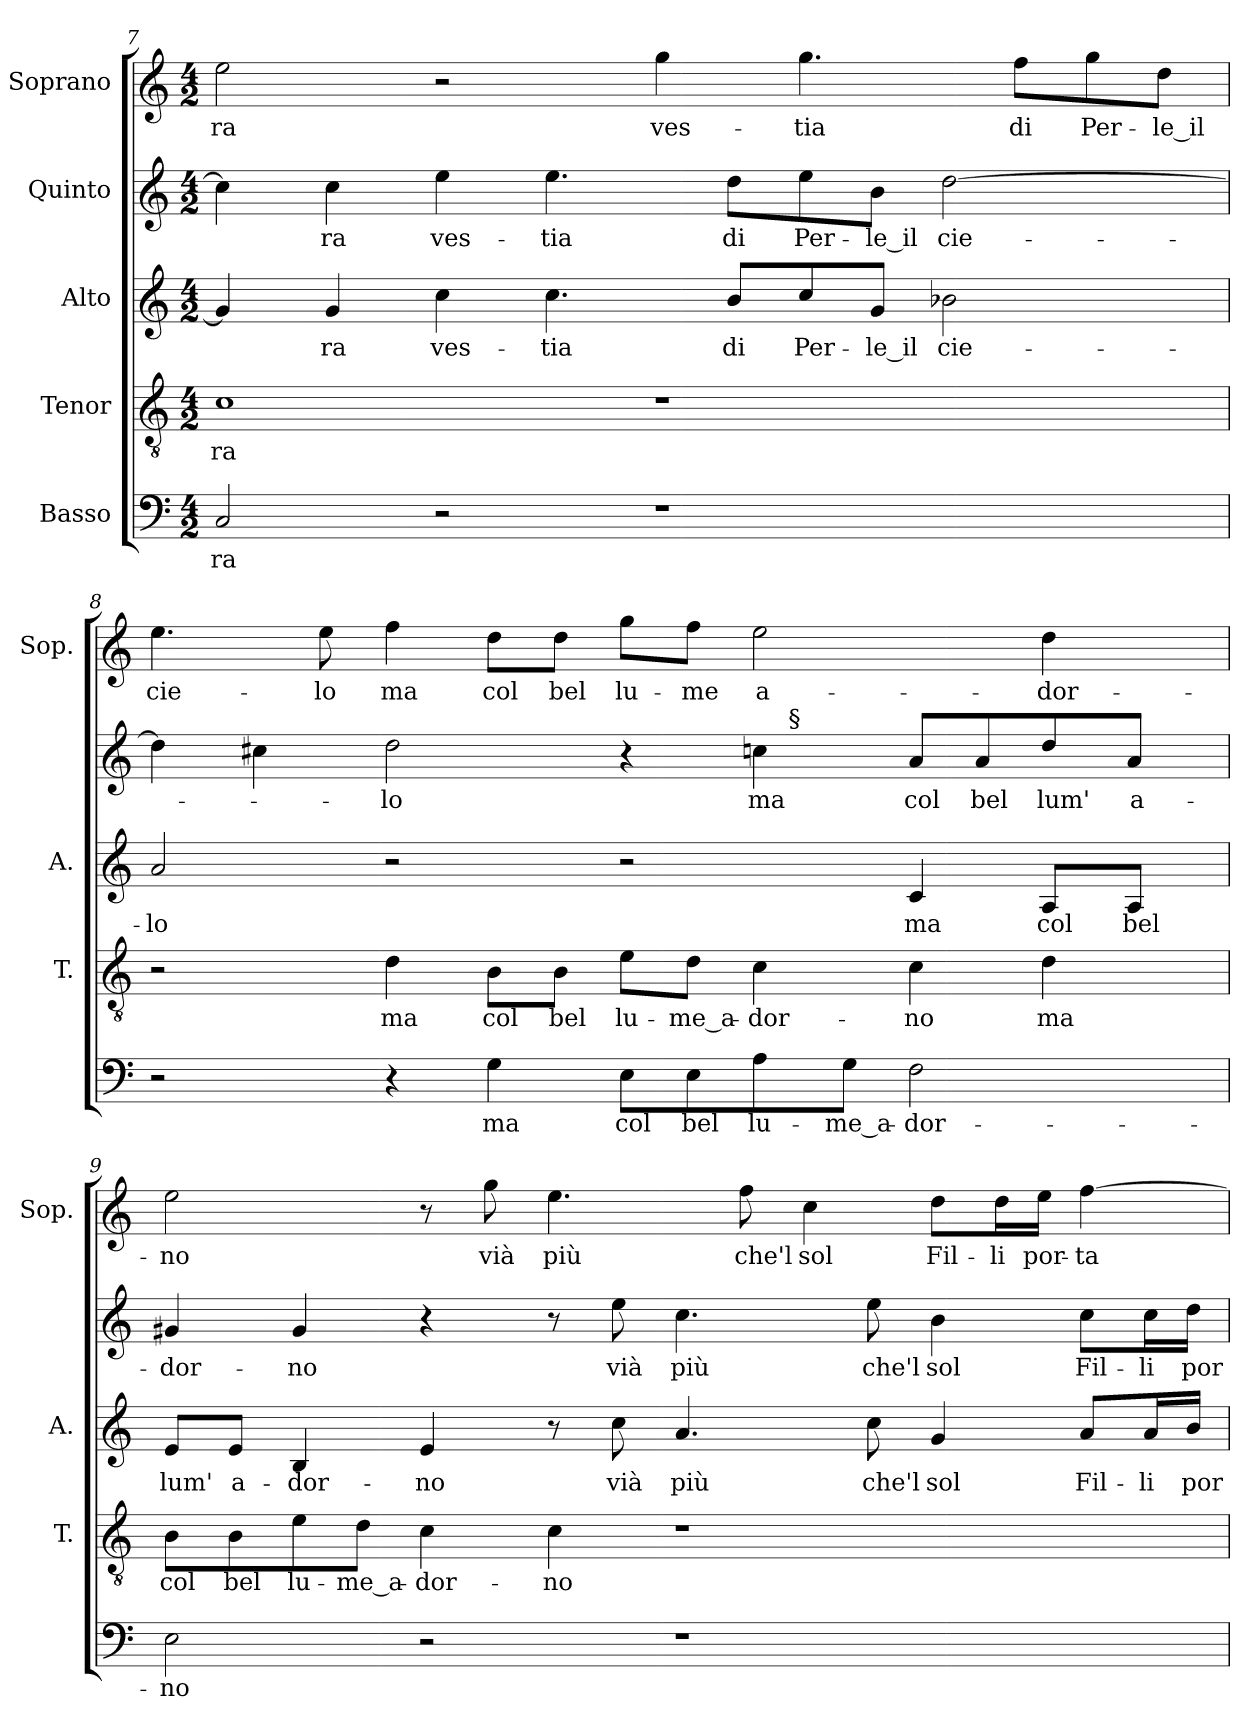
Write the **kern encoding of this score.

**kern	**text	**kern	**text	**kern	**text	**kern	**text	**kern	**text
*part5	*part5	*part4	*part4	*part3	*part3	*part2	*part2	*part1	*part1
*staff5	*staff5	*staff4	*staff4	*staff3	*staff3	*staff2	*staff2	*staff1	*staff1
*I"Basso	*	*I"Tenor	*	*I"Alto	*	*I"Quinto	*	*I"Soprano	*
*	*	*I'T.	*	*I'A.	*	*	*	*I'Sop.	*
*clefF4	*	*clefGv2	*	*clefG2	*	*clefG2	*	*clefG2	*
*	*	*ITrd7c12	*	*	*	*	*	*	*
*k[]	*	*k[]	*	*k[]	*	*k[]	*	*k[]	*
*C:	*	*C:	*	*C:	*	*C:	*	*C:	*
*M4/2	*	*M4/2	*	*M4/2	*	*M4/2	*	*M4/2	*
=7	=7	=7	=7	=7	=7	=7	=7	=7	=7
!	!LO:LY:b:color=#000000	!	!	!	!	!	!	!	!
!	!	!	!LO:LY:b:color=#000000	!	!	!	!	!	!
!	!	!	!	!	!	!	!	!	!LO:LY:b:color=#000000
2Ci/	-ra	1Ci	-ra	4gi/]	.	4cci\]	.	2eei\	-ra
!	!	!	!	!	!LO:LY:b:color=#000000	!	!	!	!
!	!	!	!	!	!	!	!LO:LY:b:color=#000000	!	!
.	.	.	.	4gi/	-ra	4cci\	-ra	.	.
!	!	!	!	!	!LO:LY:b:color=#000000	!	!	!	!
!	!	!	!	!	!	!	!LO:LY:b:color=#000000	!	!
2r	.	.	.	4cci\	ves-	4eei\	ves-	2r	.
!	!	!	!	!	!LO:LY:b:color=#000000	!	!	!	!
!	!	!	!	!	!	!	!LO:LY:b:color=#000000	!	!
.	.	.	.	4.cci\	-tia	4.eei\	-tia	.	.
!	!	!	!	!	!	!	!	!	!LO:LY:b:color=#000000
1r	.	1r	.	.	.	.	.	4ggi\	ves-
!	!	!	!	!	!LO:LY:b:color=#000000	!	!	!	!
!	!	!	!	!	!	!	!LO:LY:b:color=#000000	!	!
.	.	.	.	8bi/L	di	8ddi\L	di	.	.
!	!	!	!	!	!LO:LY:b:color=#000000	!	!	!	!
!	!	!	!	!	!	!	!LO:LY:b:color=#000000	!	!
!	!	!	!	!	!	!	!	!	!LO:LY:b:color=#000000
.	.	.	.	8cci/	Per-	8eei\	Per-	4.ggi\	-tia
!	!	!	!	!	!LO:LY:b:color=#000000	!	!	!	!
!	!	!	!	!	!	!	!LO:LY:b:color=#000000	!	!
.	.	.	.	8gi/J	-le_il	8bi\J	-le_il	.	.
!	!	!	!	!	!LO:LY:b:color=#000000	!	!	!	!
!	!	!	!	!	!	!	!LO:LY:b:color=#000000	!	!
.	.	.	.	2b-Xi\	cie-	[>2ddi\	cie-	.	.
!	!	!	!	!	!	!	!	!	!LO:LY:b:color=#000000
.	.	.	.	.	.	.	.	8ffi\L	di
!	!	!	!	!	!	!	!	!	!LO:LY:b:color=#000000
.	.	.	.	.	.	.	.	8ggi\	Per-
!	!	!	!	!	!	!	!	!	!LO:LY:b:color=#000000
.	.	.	.	.	.	.	.	8ddi\J	-le_il
!!LO:LB:g=z
=8	=8	=8	=8	=8	=8	=8	=8	=8	=8
!	!	!	!	!	!LO:LY:b:color=#000000	!	!	!	!
!	!	!	!	!	!	!	!	!	!LO:LY:b:color=#000000
*	*	*	*	*	*	*^	*	*	*
2r	.	2r	.	2ai/	-lo	4ddi\]	1ryy	.	4.eei\	cie-
.	.	.	.	.	.	4cc#Xi\	.	.	.	.
!	!	!	!	!	!	!	!	!	!	!LO:LY:b:color=#000000
.	.	.	.	.	.	.	.	.	8eei\	-lo
!	!	!	!LO:LY:b:color=#000000	!	!	!	!	!	!	!
!	!	!	!	!	!	!	!	!LO:LY:b:color=#000000	!	!
!	!	!	!	!	!	!	!	!	!	!LO:LY:b:color=#000000
4r	.	4Di\	ma	2r	.	2ddi\	.	-lo	4ffi\	ma
!	!LO:LY:b:color=#000000	!	!	!	!	!	!	!	!	!
!	!	!	!LO:LY:b:color=#000000	!	!	!	!	!	!	!
!	!	!	!	!	!	!	!	!	!	!LO:LY:b:color=#000000
4Gi\	ma	8BBi\L	col	.	.	.	.	.	8ddi\L	col
!	!	!	!LO:LY:b:color=#000000	!	!	!	!	!	!	!
!	!	!	!	!	!	!	!	!	!	!LO:LY:b:color=#000000
.	.	8BBi\J	bel	.	.	.	.	.	8ddi\J	bel
!	!LO:LY:b:color=#000000	!	!	!	!	!	!	!	!	!
!	!	!	!LO:LY:b:color=#000000	!	!	!	!	!	!	!
!	!	!	!	!	!	!	!	!	!	!LO:LY:b:color=#000000
8Ei\L	col	8Ei\L	lu-	2r	.	4r	4ryy	.	8ggi\L	lu-
!	!LO:LY:b:color=#000000	!	!	!	!	!	!	!	!	!
!	!	!	!LO:LY:b:color=#000000	!	!	!	!	!	!	!
!	!	!	!	!	!	!	!	!	!	!LO:LY:b:color=#000000
8Ei\	bel	8Di\J	-me_a-	.	.	.	.	.	8ffi\J	-me
!	!LO:LY:b:color=#000000	!	!	!	!	!	!	!	!	!
!	!	!	!LO:LY:b:color=#000000	!	!	!	!	!	!	!
!	!	!	!	!	!	!	!	!LO:LY:b:color=#000000	!	!
!	!	!	!	!	!	!	!	!	!	!LO:LY:b:color=#000000
8Ai\	lu-	4Ci\	-dor-	.	.	4cci\	32ryy	ma	2eei\	a-
.	.	.	.	.	.	.	256ryy	.	.	.
!	!	!	!	!	!	!	!LO:TX:a:t=§	!	!	!
.	.	.	.	.	.	.	2ryy	.	.	.
!	!LO:LY:b:color=#000000	!	!	!	!	!	!	!	!	!
8Gi\J	-me_a-	.	.	.	.	.	.	.	.	.
!	!LO:LY:b:color=#000000	!	!	!	!	!	!	!	!	!
!	!	!	!LO:LY:b:color=#000000	!	!	!	!	!	!	!
!	!	!	!	!	!LO:LY:b:color=#000000	!	!	!	!	!
!	!	!	!	!	!	!	!	!LO:LY:b:color=#000000	!	!
2Fi\	-dor-	4Ci\	-no	4ci/	ma	8ai/L	.	col	.	.
!	!	!	!	!	!	!	!	!LO:LY:b:color=#000000	!	!
.	.	.	.	.	.	8ai/	.	bel	.	.
!	!	!	!LO:LY:b:color=#000000	!	!	!	!	!	!	!
!	!	!	!	!	!LO:LY:b:color=#000000	!	!	!	!	!
!	!	!	!	!	!	!	!	!LO:LY:b:color=#000000	!	!
!	!	!	!	!	!	!	!	!	!	!LO:LY:b:color=#000000
.	.	4Di\	ma	8Ai/L	col	8ddi/	.	lum'	4ddi\	-dor-
.	.	.	.	.	.	.	8ryy	.	.	.
!	!	!	!	!	!LO:LY:b:color=#000000	!	!	!	!	!
!	!	!	!	!	!	!	!	!LO:LY:b:color=#000000	!	!
.	.	.	.	8Ai/J	bel	8ai/J	.	a-	.	.
.	.	.	.	.	.	.	16ryy	.	.	.
.	.	.	.	.	.	.	64..ryy	.	.	.
*	*	*	*	*	*	*v	*v	*	*	*
=9	=9	=9	=9	=9	=9	=9	=9	=9	=9
*	*	*	*	*	*	*^	*	*	*
!	!LO:LY:b:color=#000000	!	!	!	!	!	!	!	!	!
*	*	*	*	*	*	*v	*v	*	*	*
*	*	*	*	*	*	*^	*	*	*
!	!	!	!LO:LY:b:color=#000000	!	!	!	!	!	!	!
*	*	*	*	*	*	*v	*v	*	*	*
*	*	*	*	*	*	*^	*	*	*
!	!	!	!	!	!LO:LY:b:color=#000000	!	!	!	!	!
*	*	*	*	*	*	*v	*v	*	*	*
*	*	*	*	*	*	*^	*	*	*
!	!	!	!	!	!	!	!	!LO:LY:b:color=#000000	!	!
*	*	*	*	*	*	*v	*v	*	*	*
*	*	*	*	*	*	*^	*	*	*
!	!	!	!	!	!	!	!	!	!	!LO:LY:b:color=#000000
*	*	*	*	*	*	*v	*v	*	*	*
2Ei\	-no	8BBi\L	col	8ei/L	lum'	4g#Xi/	-dor-	2eei\	-no
!	!	!	!LO:LY:b:color=#000000	!	!	!	!	!	!
!	!	!	!	!	!LO:LY:b:color=#000000	!	!	!	!
.	.	8BBi\	bel	8ei/J	a-	.	.	.	.
!	!	!	!LO:LY:b:color=#000000	!	!	!	!	!	!
!	!	!	!	!	!LO:LY:b:color=#000000	!	!	!	!
!	!	!	!	!	!	!	!LO:LY:b:color=#000000	!	!
.	.	8Ei\	lu-	4Bi/	-dor-	4g#i/	-no	.	.
!	!	!	!LO:LY:b:color=#000000	!	!	!	!	!	!
.	.	8Di\J	-me_a-	.	.	.	.	.	.
!	!	!	!LO:LY:b:color=#000000	!	!	!	!	!	!
!	!	!	!	!	!LO:LY:b:color=#000000	!	!	!	!
2r	.	4Ci\	-dor-	4ei/	-no	4r	.	8r	.
!	!	!	!	!	!	!	!	!	!LO:LY:b:color=#000000
.	.	.	.	.	.	.	.	8ggi\	vià
!	!	!	!LO:LY:b:color=#000000	!	!	!	!	!	!
!	!	!	!	!	!	!	!	!	!LO:LY:b:color=#000000
.	.	4Ci\	-no	8r	.	8r	.	4.eei\	più
!	!	!	!	!	!LO:LY:b:color=#000000	!	!	!	!
!	!	!	!	!	!	!	!LO:LY:b:color=#000000	!	!
.	.	.	.	8cci\	vià	8eei\	vià	.	.
!	!	!	!	!	!LO:LY:b:color=#000000	!	!	!	!
!	!	!	!	!	!	!	!LO:LY:b:color=#000000	!	!
1r	.	1r	.	4.ai/	più	4.cci\	più	.	.
!	!	!	!	!	!	!	!	!	!LO:LY:b:color=#000000
.	.	.	.	.	.	.	.	8ffi\	che'l
!	!	!	!	!	!	!	!	!	!LO:LY:b:color=#000000
.	.	.	.	.	.	.	.	4cci\	sol
!	!	!	!	!	!LO:LY:b:color=#000000	!	!	!	!
!	!	!	!	!	!	!	!LO:LY:b:color=#000000	!	!
.	.	.	.	8cci\	che'l	8eei\	che'l	.	.
!	!	!	!	!	!LO:LY:b:color=#000000	!	!	!	!
!	!	!	!	!	!	!	!LO:LY:b:color=#000000	!	!
!	!	!	!	!	!	!	!	!	!LO:LY:b:color=#000000
.	.	.	.	4gi/	sol	4bi\	sol	8ddi\L	Fil-
!	!	!	!	!	!	!	!	!	!LO:LY:b:color=#000000
.	.	.	.	.	.	.	.	16ddi\L	-li
!	!	!	!	!	!	!	!	!	!LO:LY:b:color=#000000
.	.	.	.	.	.	.	.	16eei\JJ	por-
!	!	!	!	!	!LO:LY:b:color=#000000	!	!	!	!
!	!	!	!	!	!	!	!LO:LY:b:color=#000000	!	!
!	!	!	!	!	!	!	!	!	!LO:LY:b:color=#000000
.	.	.	.	8ai/L	Fil-	8cci\L	Fil-	[>4ffi\	-ta-
!	!	!	!	!	!LO:LY:b:color=#000000	!	!	!	!
!	!	!	!	!	!	!	!LO:LY:b:color=#000000	!	!
.	.	.	.	16ai/L	-li	16cci\L	-li	.	.
!	!	!	!	!	!LO:LY:b:color=#000000	!	!	!	!
!	!	!	!	!	!	!	!LO:LY:b:color=#000000	!	!
.	.	.	.	16bi/JJ	por-	16ddi\JJ	por-	.	.
=	=	=	=	=	=	=	=	=	=
*-	*-	*-	*-	*-	*-	*-	*-	*-	*-
